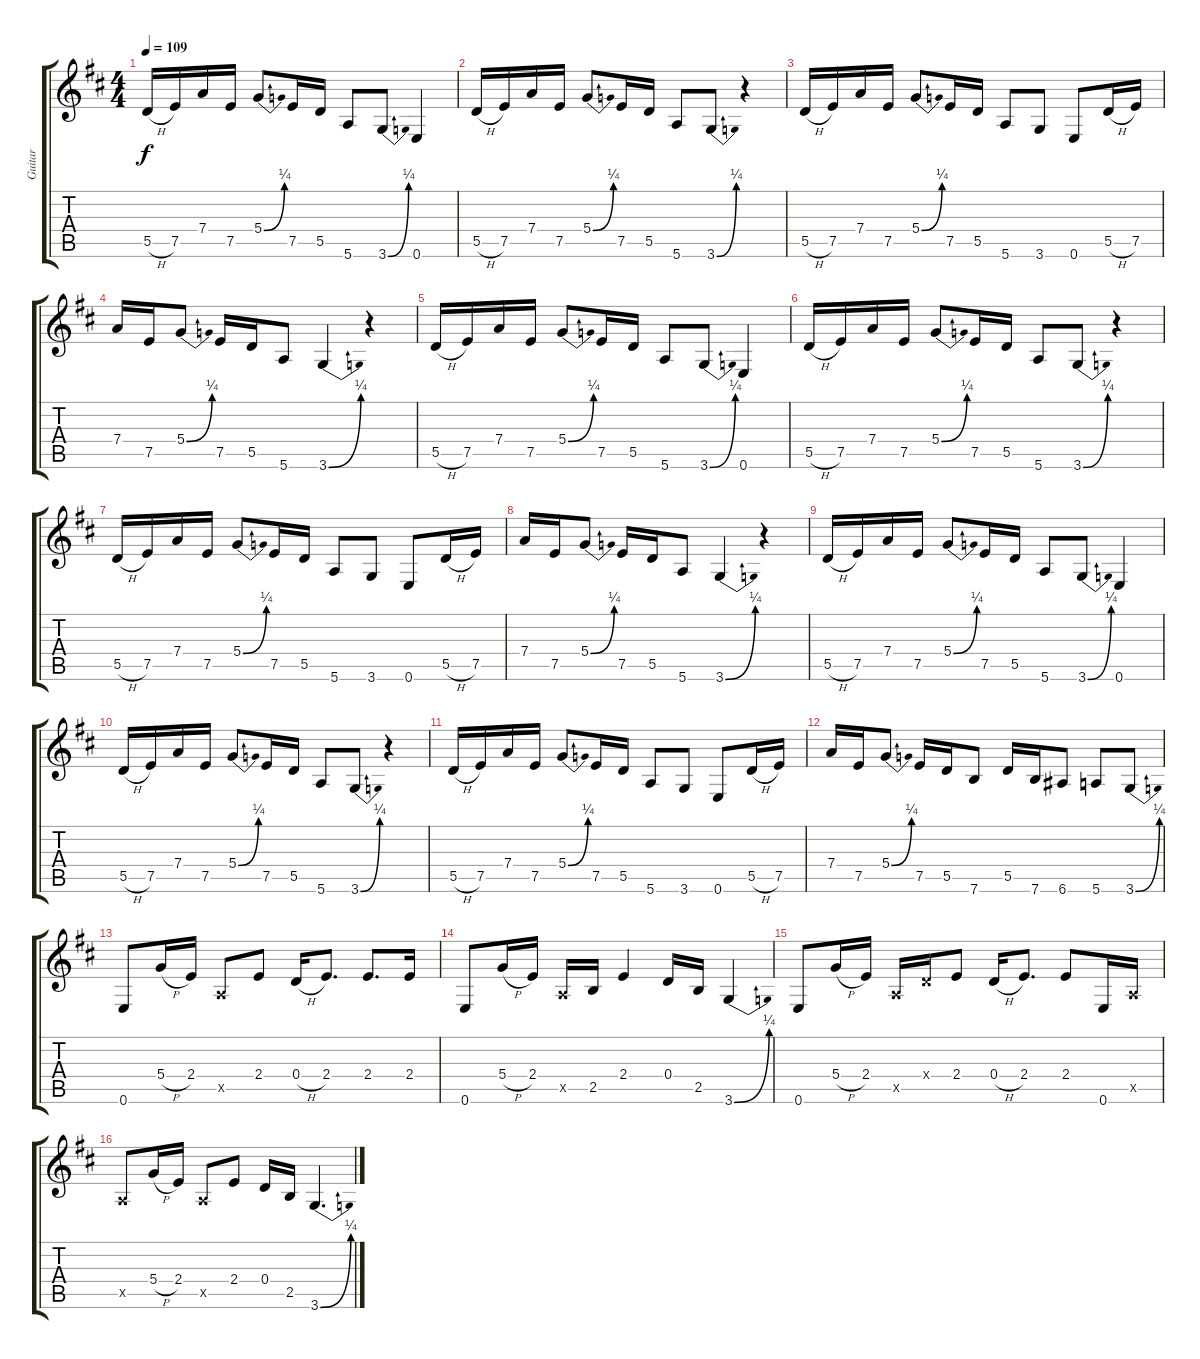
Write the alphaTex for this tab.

\track ("Guitar" "Guitar") {instrument distortionguitar}
\staff {score tabs}
\tuning (E4 B3 G3 D3 A2 E2) {hide}
\ts (4 4)
\tempo 109
\clef g2
\ks d
5.5{h}.16{dy f} 7.5.16 7.4.16 7.5.16 5.4{be (bend 0 0 60 1)}.8 7.5.16 5.5.16 5.6.8 3.6{be (bend 0 0 60 1)}.8 0.6.4 |
5.5{h}.16 7.5.16 7.4.16 7.5.16 5.4{be (bend 0 0 60 1)}.8 7.5.16 5.5.16 5.6.8 3.6{be (bend 0 0 60 1)}.8 r.4 |
5.5{h}.16 7.5.16 7.4.16 7.5.16 5.4{be (bend 0 0 60 1)}.8 7.5.16 5.5.16 5.6.8 3.6.8 0.6.8 5.5{h}.16 7.5.16 |
7.4.16 7.5.16 5.4{be (bend 0 0 60 1)}.8 7.5.16 5.5.16 5.6.8 3.6{be (bend 0 0 60 1)}.4 r.4 |
5.5{h}.16 7.5.16 7.4.16 7.5.16 5.4{be (bend 0 0 60 1)}.8 7.5.16 5.5.16 5.6.8 3.6{be (bend 0 0 60 1)}.8 0.6.4 |
5.5{h}.16 7.5.16 7.4.16 7.5.16 5.4{be (bend 0 0 60 1)}.8 7.5.16 5.5.16 5.6.8 3.6{be (bend 0 0 60 1)}.8 r.4 |
5.5{h}.16 7.5.16 7.4.16 7.5.16 5.4{be (bend 0 0 60 1)}.8 7.5.16 5.5.16 5.6.8 3.6.8 0.6.8 5.5{h}.16 7.5.16 |
7.4.16 7.5.16 5.4{be (bend 0 0 60 1)}.8 7.5.16 5.5.16 5.6.8 3.6{be (bend 0 0 60 1)}.4 r.4 |
5.5{h}.16 7.5.16 7.4.16 7.5.16 5.4{be (bend 0 0 60 1)}.8 7.5.16 5.5.16 5.6.8 3.6{be (bend 0 0 60 1)}.8 0.6.4 |
5.5{h}.16 7.5.16 7.4.16 7.5.16 5.4{be (bend 0 0 60 1)}.8 7.5.16 5.5.16 5.6.8 3.6{be (bend 0 0 60 1)}.8 r.4 |
5.5{h}.16 7.5.16 7.4.16 7.5.16 5.4{be (bend 0 0 60 1)}.8 7.5.16 5.5.16 5.6.8 3.6.8 0.6.8 5.5{h}.16 7.5.16 |
7.4.16 7.5.16 5.4{be (bend 0 0 60 1)}.8 7.5.16 5.5.16 7.6.8 5.5.16 7.6.16 6.6.8 5.6.8 3.6{be (bend 0 0 60 1)}.8 |
0.6.8 5.4{h}.16 2.4.16 0.5{x}.8 2.4.8 0.4{h}.16 2.4.8{d} 2.4.8{d} 2.4.16 |
0.6.8 5.4{h}.16 2.4.16 0.5{x}.16 2.5.16 2.4.4 0.4.16 2.5.16 3.6{be (bend 0 0 60 1)}.4 |
0.6.8 5.4{h}.16 2.4.16 0.5{x}.16 0.4{x}.16 2.4.8 0.4{h}.16 2.4.8{d} 2.4.8 0.6.16 0.5{x}.16 |
0.5{x}.8 5.4{h}.16 2.4.16 0.5{x}.8 2.4.8 0.4.16 2.5.16 3.6{be (bend 0 0 60 1)}.4{d}
